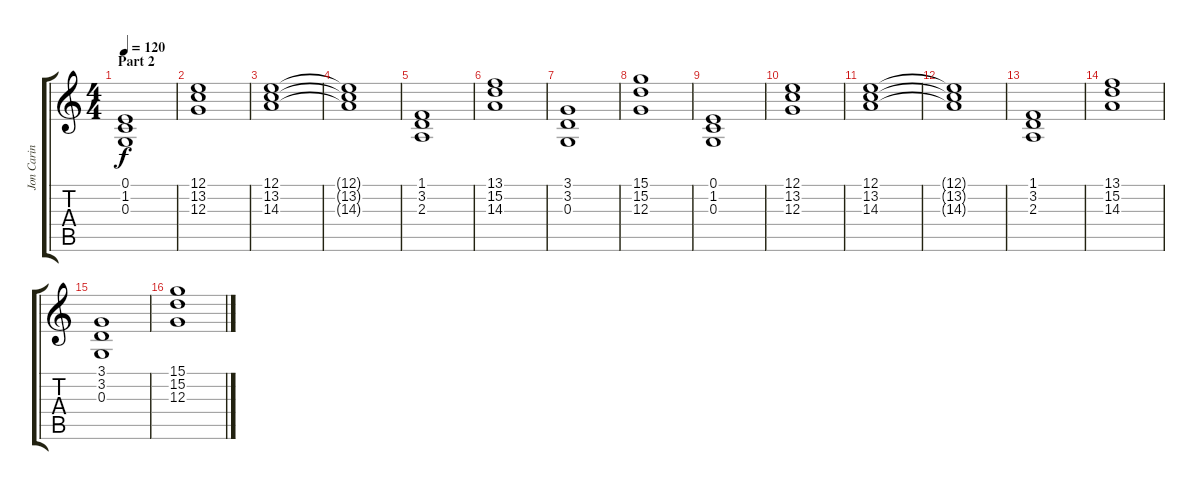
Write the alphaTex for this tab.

\track ("Jon Carin (Keyboard)" "Jon Carin ") {instrument electricgrandpiano}
\staff {score tabs}
\tuning (E4 B3 G3 D3 A2 E2) {hide}
\ts (4 4)
\section ("" "Part 2")
\tempo 120
\clef g2
\ks c
(0.1 1.2 0.3).1{dy f volume 8} |
(12.1 13.2 12.3).1 |
(12.1 13.2 14.3).1 |
(12.1{t} 13.2{t} 14.3{t}).1 |
(1.1 3.2 2.3).1 |
(13.1 15.2 14.3).1 |
(3.1 3.2 0.3).1 |
(15.1 15.2 12.3).1 |
(0.1 1.2 0.3).1{volume 8} |
(12.1 13.2 12.3).1 |
(12.1 13.2 14.3).1 |
(12.1{t} 13.2{t} 14.3{t}).1 |
(1.1 3.2 2.3).1 |
(13.1 15.2 14.3).1 |
(3.1 3.2 0.3).1 |
(15.1 15.2 12.3).1
